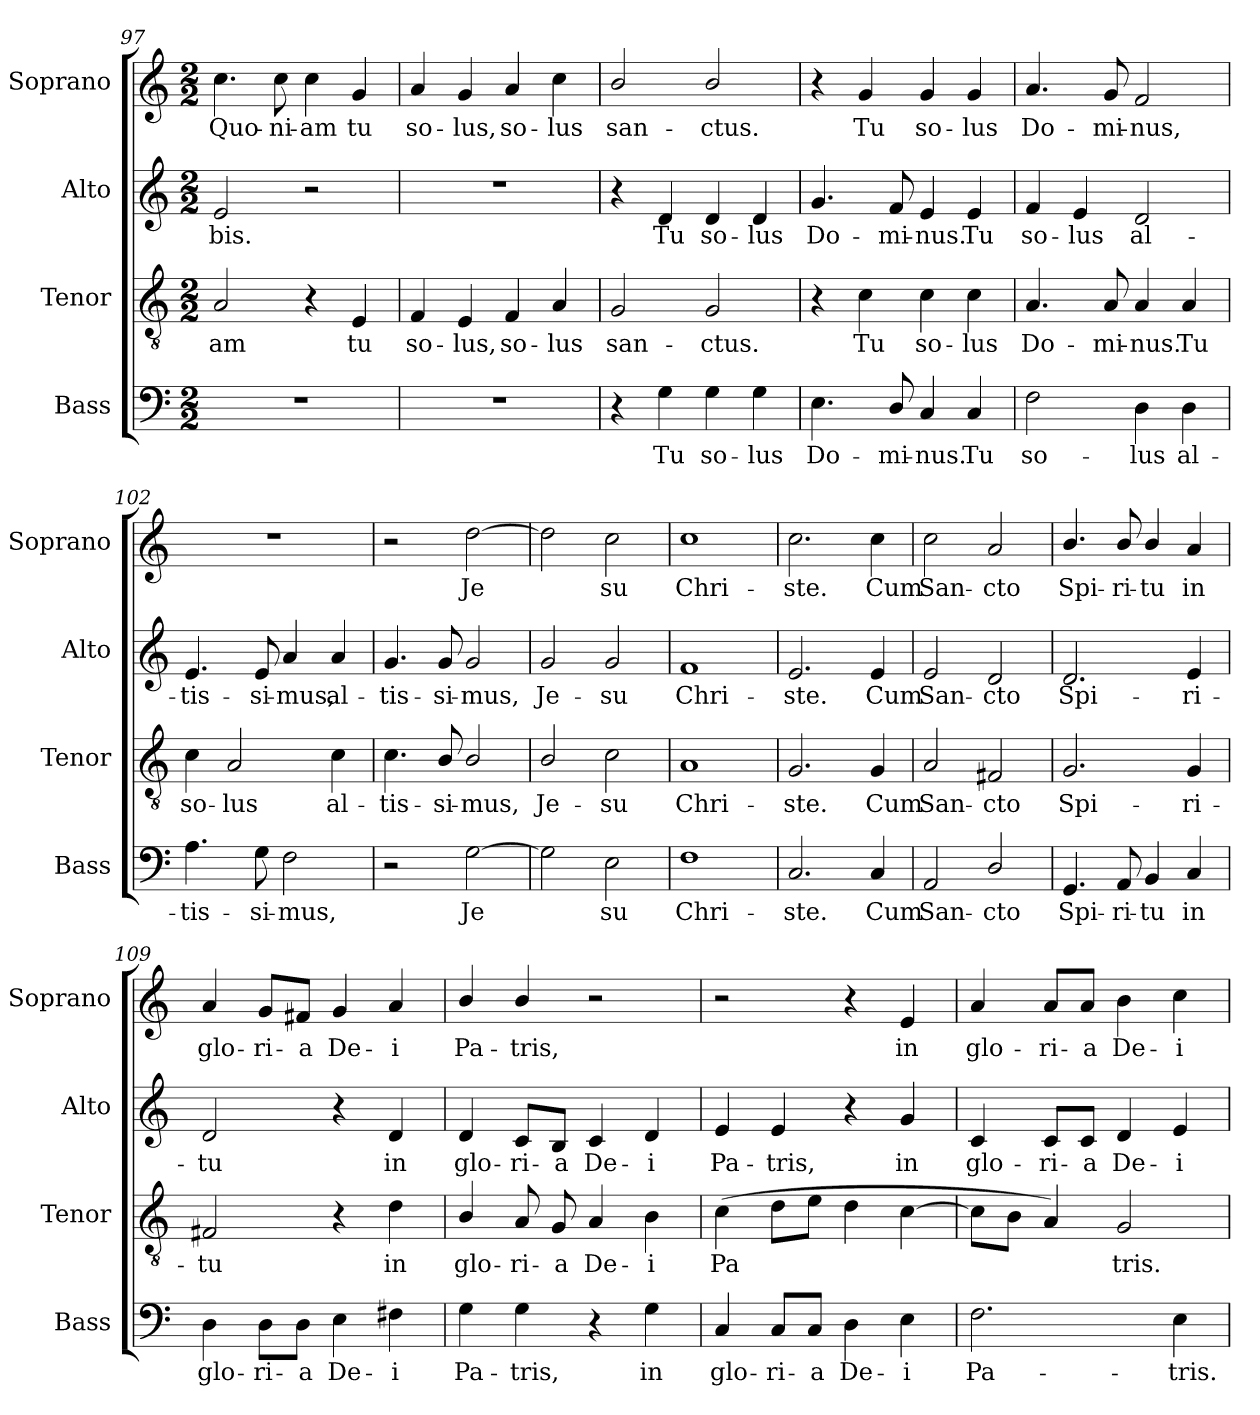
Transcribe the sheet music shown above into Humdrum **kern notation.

**kern	**text	**kern	**text	**kern	**text	**kern	**text
*part4	*part4	*part3	*part3	*part2	*part2	*part1	*part1
*staff4	*staff4	*staff3	*staff3	*staff2	*staff2	*staff1	*staff1
*I"Bass	*	*I"Tenor	*	*I"Alto	*	*I"Soprano	*
*I'Bass	*	*I'Tenor	*	*I'Alto	*	*I'Soprano	*
*clefF4	*	*clefGv2	*	*clefG2	*	*clefG2	*
*k[]	*	*k[]	*	*k[]	*	*k[]	*
*C:	*	*C:	*	*C:	*	*C:	*
*M2/2	*	*M2/2	*	*M2/2	*	*M2/2	*
=97	=97	=97	=97	=97	=97	=97	=97
!	!	!	!LO:LY:b	!	!LO:LY:b	!	!LO:LY:b
1r	.	2A/	-am	2e/	bis.	4.cc\	Quo-
!	!	!	!	!	!	!	!LO:LY:b
.	.	.	.	.	.	8cc\	-ni-
!	!	!	!	!	!	!	!LO:LY:b
.	.	4r	.	2r	.	4cc\	-am
!	!	!	!LO:LY:b	!	!	!	!LO:LY:b
.	.	4E/	tu	.	.	4g/	tu
=98	=98	=98	=98	=98	=98	=98	=98
!	!	!	!LO:LY:b	!	!	!	!LO:LY:b
1r	.	4F/	so-	1r	.	4a/	so-
!	!	!	!LO:LY:b	!	!	!	!LO:LY:b
.	.	4E/	-lus,	.	.	4g/	-lus,
!	!	!	!LO:LY:b	!	!	!	!LO:LY:b
.	.	4F/	so-	.	.	4a/	so-
!	!	!	!LO:LY:b	!	!	!	!LO:LY:b
.	.	4A/	-lus	.	.	4cc\	-lus
=99	=99	=99	=99	=99	=99	=99	=99
!	!	!	!LO:LY:b	!	!	!	!LO:LY:b
4r	.	2G/	san-	4r	.	2b/	san-
!	!LO:LY:b	!	!	!	!LO:LY:b	!	!
4G\	Tu	.	.	4d/	Tu	.	.
!	!LO:LY:b	!	!LO:LY:b	!	!LO:LY:b	!	!LO:LY:b
4G\	so-	2G/	-ctus.	4d/	so-	2b/	-ctus.
!	!LO:LY:b	!	!	!	!LO:LY:b	!	!
4G\	-lus	.	.	4d/	-lus	.	.
=100	=100	=100	=100	=100	=100	=100	=100
!	!LO:LY:b	!	!	!	!LO:LY:b	!	!
4.E\	Do-	4r	.	4.g/	Do-	4r	.
!	!	!	!LO:LY:b	!	!	!	!LO:LY:b
.	.	4c\	Tu	.	.	4g/	Tu
!	!LO:LY:b	!	!	!	!LO:LY:b	!	!
8D/	-mi-	.	.	8f/	-mi-	.	.
!	!LO:LY:b	!	!LO:LY:b	!	!LO:LY:b	!	!LO:LY:b
4C/	-nus.	4c\	so-	4e/	-nus.	4g/	so-
!	!LO:LY:b	!	!LO:LY:b	!	!LO:LY:b	!	!LO:LY:b
4C/	Tu	4c\	-lus	4e/	Tu	4g/	-lus
=101	=101	=101	=101	=101	=101	=101	=101
!	!LO:LY:b	!	!LO:LY:b	!	!LO:LY:b	!	!LO:LY:b
2F\	so-	4.A/	Do-	4f/	so-	4.a/	Do-
!	!	!	!	!	!LO:LY:b	!	!
.	.	.	.	4e/	-lus	.	.
!	!	!	!LO:LY:b	!	!	!	!LO:LY:b
.	.	8A/	-mi-	.	.	8g/	-mi-
!	!LO:LY:b	!	!LO:LY:b	!	!LO:LY:b	!	!LO:LY:b
4D\	-lus	4A/	-nus.	2d/	al-	2f/	-nus,
!	!LO:LY:b	!	!LO:LY:b	!	!	!	!
4D\	al-	4A/	Tu	.	.	.	.
!!LO:LB:g=z
=102	=102	=102	=102	=102	=102	=102	=102
!	!LO:LY:b	!	!LO:LY:b	!	!LO:LY:b	!	!
4.A\	-tis-	4c\	so-	4.e/	-tis-	1r	.
!	!	!	!LO:LY:b	!	!	!	!
.	.	2A/	-lus	.	.	.	.
!	!LO:LY:b	!	!	!	!LO:LY:b	!	!
8G\	-si-	.	.	8e/	-si-	.	.
!	!LO:LY:b	!	!	!	!LO:LY:b	!	!
2F\	-mus,	.	.	4a/	-mus,	.	.
!	!	!	!LO:LY:b	!	!LO:LY:b	!	!
.	.	4c\	al-	4a/	al-	.	.
=103	=103	=103	=103	=103	=103	=103	=103
!	!	!	!LO:LY:b	!	!LO:LY:b	!	!
2r	.	4.c\	-tis-	4.g/	-tis-	2r	.
!	!	!	!LO:LY:b	!	!LO:LY:b	!	!
.	.	8B/	-si-	8g/	-si-	.	.
!	!LO:LY:b	!	!LO:LY:b	!	!LO:LY:b	!	!LO:LY:b
[2G\	Je­	2B/	-mus,	2g/	-mus,	[2dd\	Je­
=104	=104	=104	=104	=104	=104	=104	=104
!	!	!	!LO:LY:b	!	!LO:LY:b	!	!
2G\]	.	2B/	Je-	2g/	Je-	2dd\]	.
!	!LO:LY:b	!	!LO:LY:b	!	!LO:LY:b	!	!LO:LY:b
2E\	su	2c\	-su	2g/	-su	2cc\	su
=105	=105	=105	=105	=105	=105	=105	=105
!	!LO:LY:b	!	!LO:LY:b	!	!LO:LY:b	!	!LO:LY:b
1F	Chri-	1A	Chri-	1f	Chri-	1cc	Chri-
=106	=106	=106	=106	=106	=106	=106	=106
!	!LO:LY:b	!	!LO:LY:b	!	!LO:LY:b	!	!LO:LY:b
2.C/	-ste.	2.G/	-ste.	2.e/	-ste.	2.cc\	-ste.
!	!LO:LY:b	!	!LO:LY:b	!	!LO:LY:b	!	!LO:LY:b
4C/	Cum	4G/	Cum	4e/	Cum	4cc\	Cum
=107	=107	=107	=107	=107	=107	=107	=107
!	!LO:LY:b	!	!LO:LY:b	!	!LO:LY:b	!	!LO:LY:b
2AA/	San-	2A/	San-	2e/	San-	2cc\	San-
!	!LO:LY:b	!	!LO:LY:b	!	!LO:LY:b	!	!LO:LY:b
2D/	-cto	2F#X/	-cto	2d/	-cto	2a/	-cto
=108	=108	=108	=108	=108	=108	=108	=108
!	!LO:LY:b	!	!LO:LY:b	!	!LO:LY:b	!	!LO:LY:b
4.GG/	Spi-	2.G/	Spi-	2.d/	Spi-	4.b/	Spi-
!	!LO:LY:b	!	!	!	!	!	!LO:LY:b
8AA/	-ri-	.	.	.	.	8b/	-ri-
!	!LO:LY:b	!	!	!	!	!	!LO:LY:b
4BB/	-tu	.	.	.	.	4b/	-tu
!	!LO:LY:b	!	!LO:LY:b	!	!LO:LY:b	!	!LO:LY:b
4C/	in	4G/	-ri-	4e/	-ri-	4a/	in
=109	=109	=109	=109	=109	=109	=109	=109
!	!LO:LY:b	!	!LO:LY:b	!	!LO:LY:b	!	!LO:LY:b
4D\	glo-	2F#X/	-tu	2d/	-tu	4a/	glo-
!	!LO:LY:b	!	!	!	!	!	!LO:LY:b
8D\L	-ri-	.	.	.	.	8g/L	-ri-
!	!LO:LY:b	!	!	!	!	!	!LO:LY:b
8D\J	-a	.	.	.	.	8f#X/J	-a
!	!LO:LY:b	!	!	!	!	!	!LO:LY:b
4E\	De-	4r	.	4r	.	4g/	De-
!	!LO:LY:b	!	!LO:LY:b	!	!LO:LY:b	!	!LO:LY:b
4F#X\	-i	4d\	in	4d/	in	4a/	-i
=110	=110	=110	=110	=110	=110	=110	=110
!	!LO:LY:b	!	!LO:LY:b	!	!LO:LY:b	!	!LO:LY:b
4G\	Pa-	4B/	glo-	4d/	glo-	4b/	Pa-
!	!LO:LY:b	!	!LO:LY:b	!	!LO:LY:b	!	!LO:LY:b
4G\	-tris,	8A/	-ri-	8c/L	-ri-	4b/	-tris,
!	!	!	!LO:LY:b	!	!LO:LY:b	!	!
.	.	8G/	-a	8B/J	-a	.	.
!	!	!	!LO:LY:b	!	!LO:LY:b	!	!
4r	.	4A/	De-	4c/	De-	2r	.
!	!LO:LY:b	!	!LO:LY:b	!	!LO:LY:b	!	!
4G\	in	4B\	-i	4d/	-i	.	.
!!LO:LB:g=z
=111	=111	=111	=111	=111	=111	=111	=111
!	!LO:LY:b	!	!LO:LY:b	!	!LO:LY:b	!	!
4C/	glo-	(>4c\	Pa­	4e/	Pa-	2r	.
!	!LO:LY:b	!	!	!	!LO:LY:b	!	!
8C/L	-ri-	8d\L	.	4e/	-tris,	.	.
!	!LO:LY:b	!	!	!	!	!	!
8C/J	-a	8e\J	.	.	.	.	.
!	!LO:LY:b	!	!	!	!	!	!
4D\	De-	4d\	.	4r	.	4r	.
!	!LO:LY:b	!	!	!	!LO:LY:b	!	!LO:LY:b
4E\	-i	[4c\	.	4g/	in	4e/	in
=112	=112	=112	=112	=112	=112	=112	=112
!	!LO:LY:b	!	!	!	!LO:LY:b	!	!LO:LY:b
2.F\	Pa-	8c\L]	.	4c/	glo-	4a/	glo-
.	.	8B\J	.	.	.	.	.
!	!	!	!	!	!LO:LY:b	!	!LO:LY:b
.	.	4A/)	.	8c/L	-ri-	8a/L	-ri-
!	!	!	!	!	!LO:LY:b	!	!LO:LY:b
.	.	.	.	8c/J	-a	8a/J	-a
!	!	!	!LO:LY:b	!	!LO:LY:b	!	!LO:LY:b
.	.	2G/	tris.	4d/	De-	4b\	De-
!	!LO:LY:b	!	!	!	!LO:LY:b	!	!LO:LY:b
4E\	-tris.	.	.	4e/	-i	4cc\	-i
=	=	=	=	=	=	=	=
*-	*-	*-	*-	*-	*-	*-	*-
